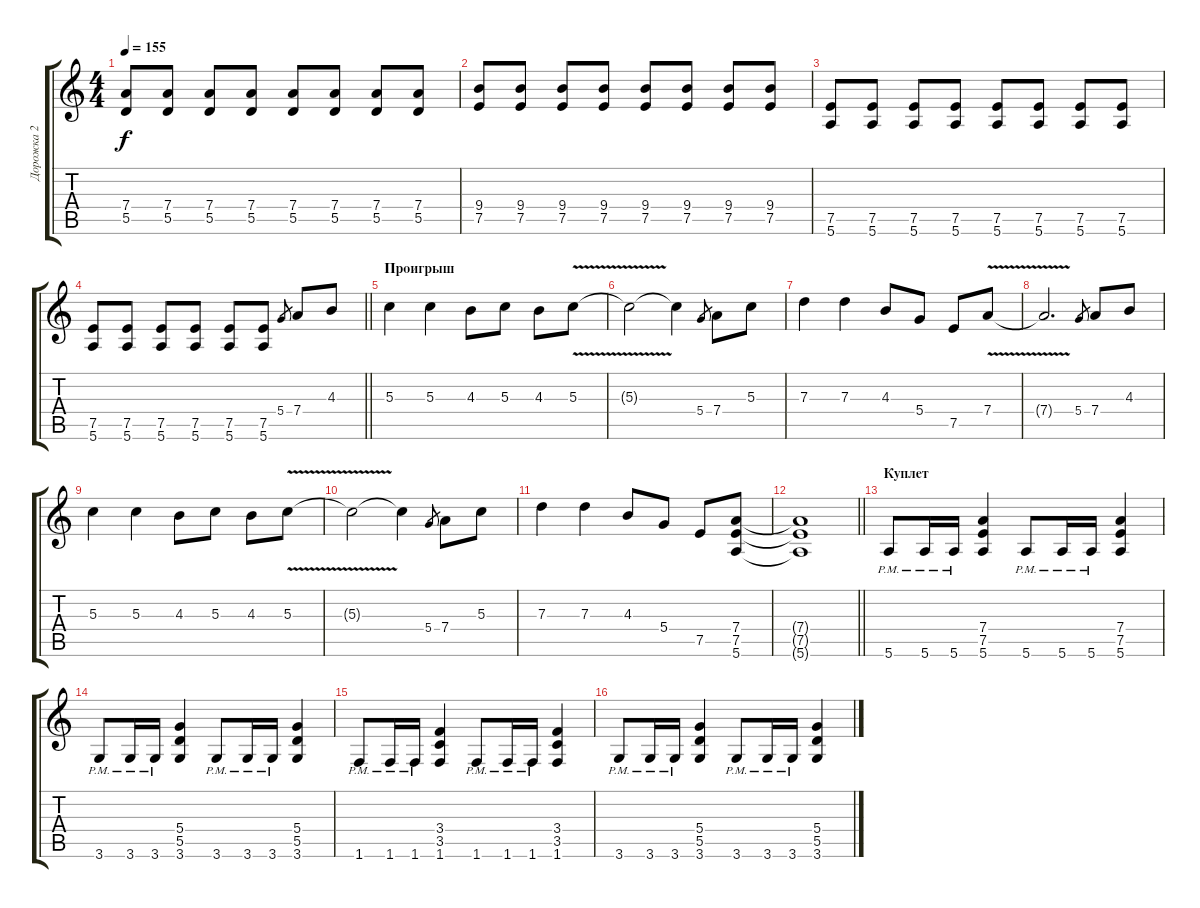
\track ("Дорожка 2" "Дорожка 2") {instrument overdrivenguitar}
\staff {score tabs}
\tuning (E4 B3 G3 D3 A2 E2) {hide}
\ts (4 4)
\tempo 155
\clef g2
\ks c
(7.4 5.5).8{dy f} (7.4 5.5).8 (7.4 5.5).8 (7.4 5.5).8 (7.4 5.5).8 (7.4 5.5).8 (7.4 5.5).8 (7.4 5.5).8 |
(9.4 7.5).8 (9.4 7.5).8 (9.4 7.5).8 (9.4 7.5).8 (9.4 7.5).8 (9.4 7.5).8 (9.4 7.5).8 (9.4 7.5).8 |
(7.5 5.6).8 (7.5 5.6).8 (7.5 5.6).8 (7.5 5.6).8 (7.5 5.6).8 (7.5 5.6).8 (7.5 5.6).8 (7.5 5.6).8 |
\barLineRight lightlight
(7.5 5.6).8 (7.5 5.6).8 (7.5 5.6).8 (7.5 5.6).8 (7.5 5.6).8 (7.5 5.6).8 5.4.8{gr} 7.4.8 4.3.8 |
\section ("" "Проигрыш")
5.3.4 5.3.4 4.3.8 5.3.8 4.3.8 5.3{v}.8 |
5.3{t}.2 5.3{t}.4 5.4.8{gr} 7.4.8 5.3.8 |
7.3.4 7.3.4 4.3.8 5.4.8 7.5.8 7.4{v}.8 |
7.4{t}.2{d} 5.4.8{gr} 7.4.8 4.3.8 |
5.3.4 5.3.4 4.3.8 5.3.8 4.3.8 5.3{v}.8 |
5.3{t}.2 5.3{t}.4 5.4.8{gr} 7.4.8 5.3.8 |
7.3.4 7.3.4 4.3.8 5.4.8 7.5.8 (7.4 7.5 5.6).8 |
\barLineRight lightlight
(7.4{t} 7.5{t} 5.6{t}).1 |
\section ("" "Куплет")
5.6{pm}.8 5.6{pm}.16 5.6{pm}.16 (7.4 7.5 5.6).4 5.6{pm}.8 5.6{pm}.16 5.6{pm}.16 (7.4 7.5 5.6).4 |
3.6{pm}.8 3.6{pm}.16 3.6{pm}.16 (5.4 5.5 3.6).4 3.6{pm}.8 3.6{pm}.16 3.6{pm}.16 (5.4 5.5 3.6).4 |
1.6{pm}.8 1.6{pm}.16 1.6{pm}.16 (3.4 3.5 1.6).4 1.6{pm}.8 1.6{pm}.16 1.6{pm}.16 (3.4 3.5 1.6).4 |
3.6{pm}.8 3.6{pm}.16 3.6{pm}.16 (5.4 5.5 3.6).4 3.6{pm}.8 3.6{pm}.16 3.6{pm}.16 (5.4 5.5 3.6).4
